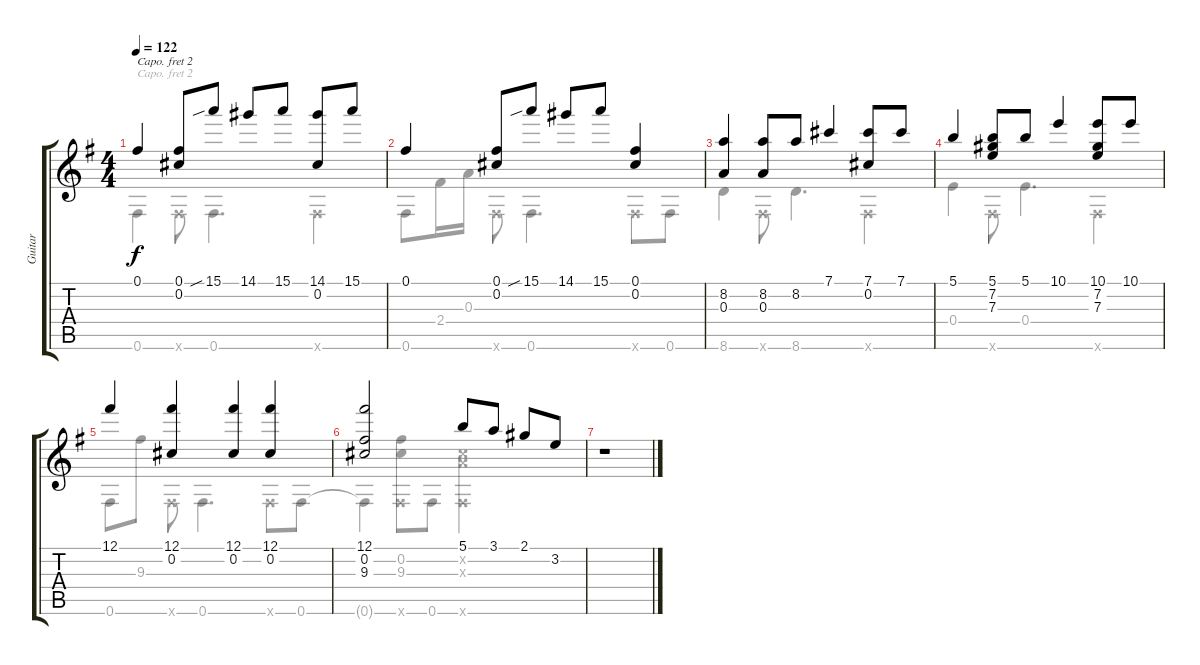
\track (" Guitar" " Guitar") {instrument acousticguitarsteel}
\staff {score tabs}
\capo 2
\tuning (E4 B3 G3 D3 A2 E2) {hide}
\voice
\ts (4 4)
\tempo 122
\clef g2
\ks eminor
0.1.4{dy f} (0.1 0.2).8 15.1{sib}.8 14.1.8 15.1.8 (14.1 0.2).8 15.1.8 |
0.1.4 (0.1 0.2).8 15.1{sib}.8 14.1.8 15.1.8 (0.1 0.2).4 |
(8.2 0.3).4 (8.2 0.3).8 8.2.8 7.1.4 (7.1 0.2).8 7.1.8 |
5.1.4 (5.1 7.2 7.3).8 5.1.8 10.1.4 (10.1 7.2 7.3).8 10.1.8 |
12.1.4 (12.1 0.2).4 (12.1 0.2).4 (12.1 0.2).4 |
(12.1 0.2 9.3).2 5.1.8 3.1.8 2.1.8 3.2.8 |
r.1
\voice
\clef g2
\ottava regular
\simile none
\ks eminor
0.6.4{dy f} 0.6{x}.8 0.6.4{d} 0.6{x}.4 |
0.6.8 2.4.16 0.3.16 0.6{x}.8 0.6.4{d} 0.6{x}.8 0.6.8 |
8.6.4 0.6{x}.8 8.6.4{d} 0.6{x}.4 |
0.4.4 0.6{x}.8 0.4.4{d} 0.6{x}.4 |
0.6.8 9.3.8 0.6{x}.8 0.6.4{d} 0.6{x}.8 0.6.8 |
0.6{t}.4 (0.2 9.3 0.6{x}).8 0.6.8 (0.2{x} 0.3{x} 0.6{x}).2 |
